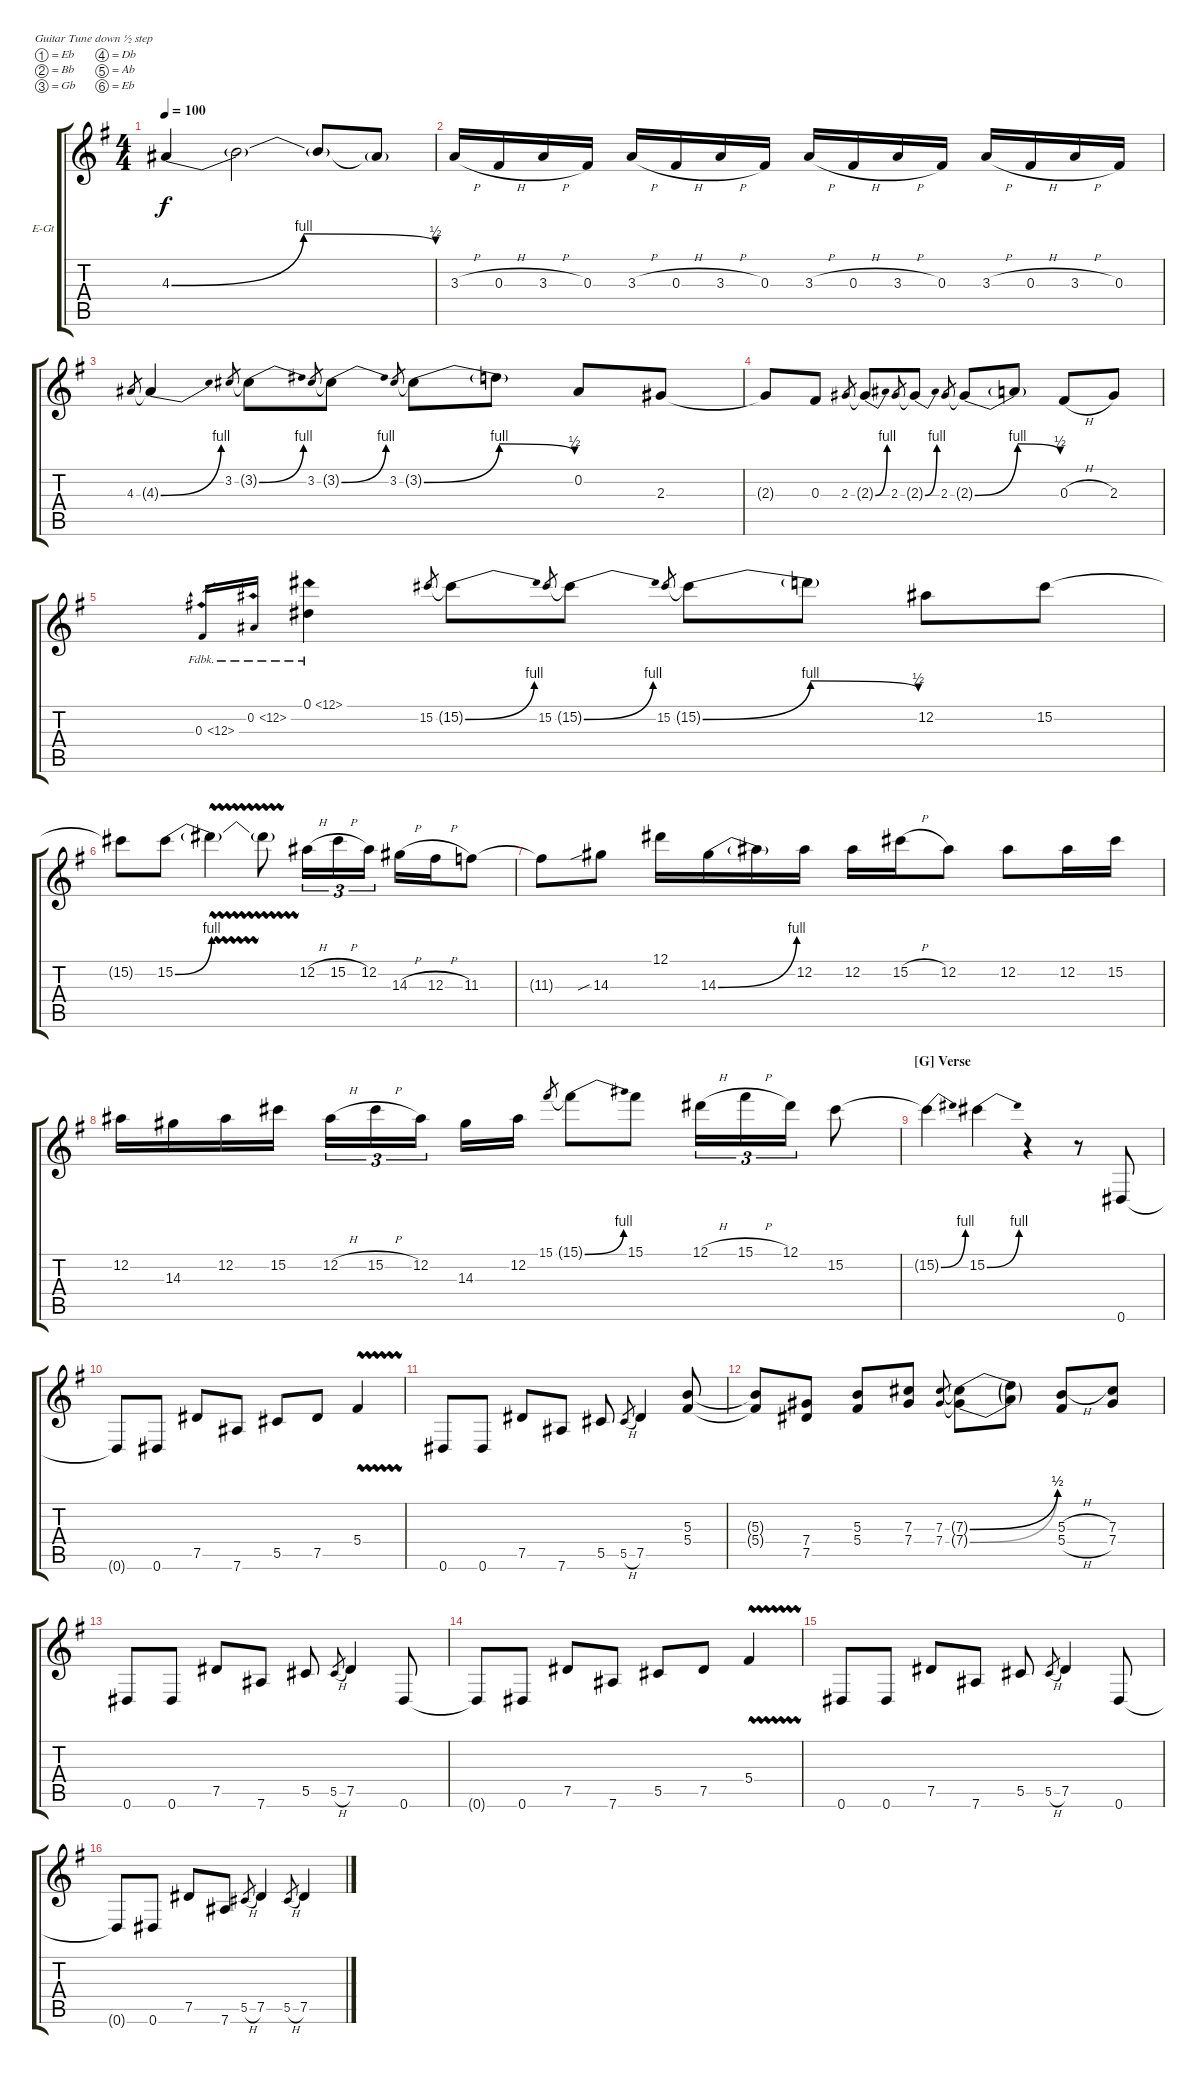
\bracketExtendMode groupsimilarinstruments
\firstSystemTrackNameOrientation horizontal
\otherSystemsTrackNameOrientation horizontal
\track ("Gt 2" "E-Gt") {instrument distortionguitar}
\staff {score tabs}
\tuning (Eb4 Bb3 Gb3 Db3 Ab2 Eb2)
\ts (4 4)
\tempo 100
\clef g2
\scale
1.05549
\ks g
4.3{be (bendrelease 0 0 15.6 4 36.6 4 45 2)}.4{dy f} 4.3{t}.2 4.3{t}.8 4.3{t}.8 |
\scale
0.944515 3.3{h}.16 0.3{h}.16 3.3{h}.16 0.3.16 3.3{h}.16 0.3{h}.16 3.3{h}.16 0.3.16 3.3{h}.16 0.3{h}.16 3.3{h}.16 0.3.16 3.3{h}.16 0.3{h}.16 3.3{h}.16 0.3.16 |
\scale
1.05549 4.3.8{gr} 4.3{be (bend 0 0 15 4) t}.4 3.2.8{gr} 3.2{be (bend 0 0 15 4) t}.8 3.2.8{gr} 3.2{be (bend 0 0 15 4) t}.8 3.2.8{gr} 3.2{be (bendrelease 0 0 10.2 4 20.4 4 31.2 2) t}.8 3.2{t}.8 0.2.8 2.3.8 |
\scale
0.944515 2.3{t}.8 0.3.8 2.3.8{gr} 2.3{be (bend 0 0 15 4) t}.8 2.3.8{gr} 2.3{be (bend 0 0 15 4) t}.8 2.3.8{gr} 2.3{be (bendrelease 0 0 10.2 4 20.4 4 30.599999999999998 2) t}.8 2.3{t}.8 0.3{h}.8 2.3.8 |
\scale
1.05549 0.3{fh 12}.16{gr} 0.2{fh 12}.16{gr} 0.1{fh 12}.4 15.2.8{gr} 15.2{be (bend 0 0 15 4) t}.8 15.2.8{gr} 15.2{be (bend 0 0 15 4) t}.8 15.2.8{gr} 15.2{be (bendrelease 0 0 10.2 4 20.4 4 30.599999999999998 2) t}.8 15.2{t}.8 12.2.8 15.2.8 |
\scale
0.944515 15.2{t}.8 15.2{be (bend 0 0 15 4)}.8 15.2{vw t}.4 15.2{vw t}.8 12.2{h}.16{tu (3 2)} 15.2{h}.16{tu (3 2)} 12.2.16{tu (3 2)} 14.3{h}.16 12.3{h}.16 11.3.8 |
\scale
1.05549 11.3{t}.8 14.3{sib}.8 12.1.16 14.3{be (bend 0 0 15 4)}.16 14.3{t}.16 12.2.16 12.2.16 15.2{h}.16 12.2.8 12.2.8 12.2.16 15.2.16 |
\scale
0.944515 12.2.16 14.3.16 12.2.16 15.2.16 12.2{h}.16{tu (3 2)} 15.2{h}.16{tu (3 2)} 12.2.16{tu (3 2)} 14.3.16 12.2.16 15.1.8{gr} 15.1{be (bend 0 0 15 4) t}.8 15.1.8 12.1{h}.16{tu (3 2)} 15.1{h}.16{tu (3 2)} 12.1.16{tu (3 2)} 15.2.8 |
\section ("G" "Verse")
\scale
1.05549 15.2{be (bend 0 0 60 4) t}.4 15.2{be (bend 0 0 57 4)}.4 r.4 r.8 0.6.8 |
\scale
0.944515 0.6{t}.8 0.6.8 7.5.8 7.6.8 5.5.8 7.5.8 5.4{vw}.4 |
\scale
1.05549 0.6.8 0.6.8 7.5.8 7.6.8 5.5.8 5.5{h}.8{gr} 7.5.4 (5.4 5.3).8 |
\scale
0.944515 (5.4{t} 5.3{t}).8 (7.5 7.4).8 (5.4 5.3).8 (7.4 7.3).8 (7.4 7.3).8{gr} (7.4{be (bend 0 0 15.6 2) t} 7.3{be (bend 0 0 15.6 2) t}).8 (7.4{t} 7.3{t}).8 (5.4{h} 5.3{h}).8 (7.4 7.3).8 |
\scale
1.05549 0.6.8 0.6.8 7.5.8 7.6.8 5.5.8 5.5{h}.8{gr} 7.5.4 0.6.8 |
\scale
0.944515 0.6{t}.8 0.6.8 7.5.8 7.6.8 5.5.8 7.5.8 5.4{vw}.4 |
\scale
1.05549 0.6.8 0.6.8 7.5.8 7.6.8 5.5.8 5.5{h}.8{gr} 7.5.4 0.6.8 |
\scale
0.944515 0.6{t}.8 0.6.8 7.5.8 7.6.8 5.5{h}.8{gr} 7.5.4 5.5{h}.8{gr} 7.5.4
